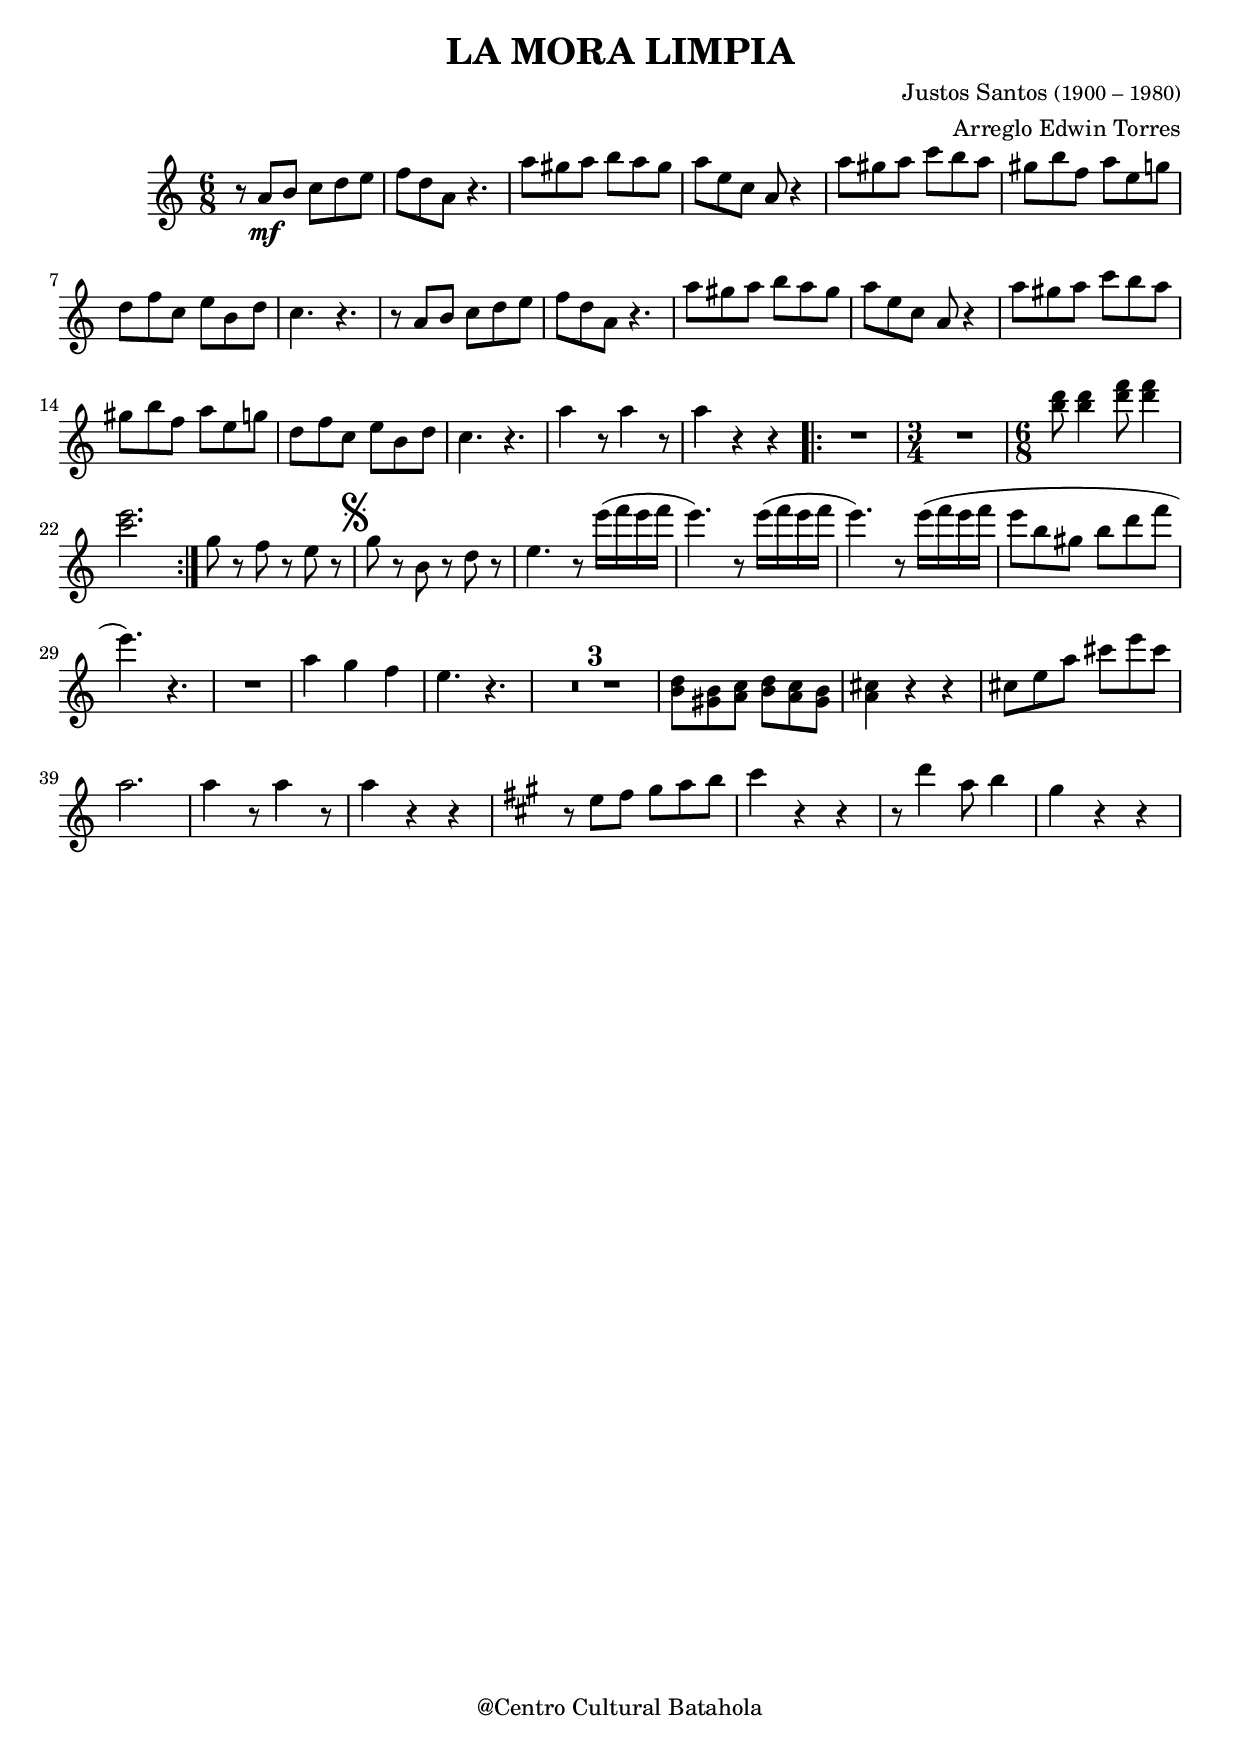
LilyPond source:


%%%%%%%%%%%%%%%%%%%%%%%%%%%%%%%%%%%%%%%%%%%%%%%%%
%                               		%
%           LilyPond partitura generada       	%
%       	  "La Mora Limpia"        	%
%		    Editado por			%
%	  Samuel Gutierrez - @sgutierrez	%
%                               		%
%%%%%%%%%%%%%%%%%%%%%%%%%%%%%%%%%%%%%%%%%%%%%%%%%

\version "2.23.2"

mora = \relative c'' {
  \set Score.skipBars = ##t
  
  \key a \minor \time 6/8  r8 a\mf b c d e |%1
  f d a r4. |%2
  a'8 gis a b  a gis |%3
  a e c a r4 |%4
  a'8 gis a c b a |%5
  gis b f a e g |%6
  d f c e b d |%7
  c4. r4. |%8
  r8 a b c d e |%9
  f d a r4. |%10
  a'8 gis a b  a gis |%11
  a e c a r4 |%12
  a'8 gis a c b a |%13
  gis b f a e g |%14
  d f c e b d |%15
  c4. r4. |%16
  a'4 r8 a4 r8 |%17
  a4 r r |%18
  \bar ".|:" R2. |%19
  \time 3/4 R2. |%20
  \time 6/8 <<d8b>> <<d4b>> <<f'8d>> <<f4d>> |%21
  <<e2.c>> \bar ":|."%22 
  g8 r f r e r \mark \markup { \musicglyph "scripts.segno" } |%23
  g r b, r d r |%24
  e4. r8 e'16 (f e f |%26
  e4.) r8 e16 (f e f |%27
  e4.) r8 e16 (f e f |%28
  e8 b gis b d f |%29
  e4.) r4. |%30
  R1*6/8 |%31
  a,4 g f |%32
  e4. r |%33
  R1*6/8*3 |%34
  <<d8 b>> <<b gis>> <<c a>> <<d b>> <<c a>> <<b gis>> |%37
  <<cis4 a>> r r |%38
  cis8 e a cis e cis |%39
  a2. |%40
  a4 r8 a4 r8 |%41
  a4 r r |%42
  \key a \major r8 e fis gis a b |%43
  cis4 r r |%44
  r8 d4 a8 b4 |%45
  gis r r |%46
  
}


\version "2.23.2"

\book {
  
  \bookpart {
    \header{
      title = \markup \center-column { "LA MORA LIMPIA" }
      composer =  \markup { "Justos Santos" \small "(1900 – 1980)" }
      arranger = "Arreglo Edwin Torres"
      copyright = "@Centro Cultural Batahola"
    }
    \score{ 
      \new Staff { \mora }
      \layout { }
    }
  }
}

\paper {
  #(set-paper-size "letter")
}